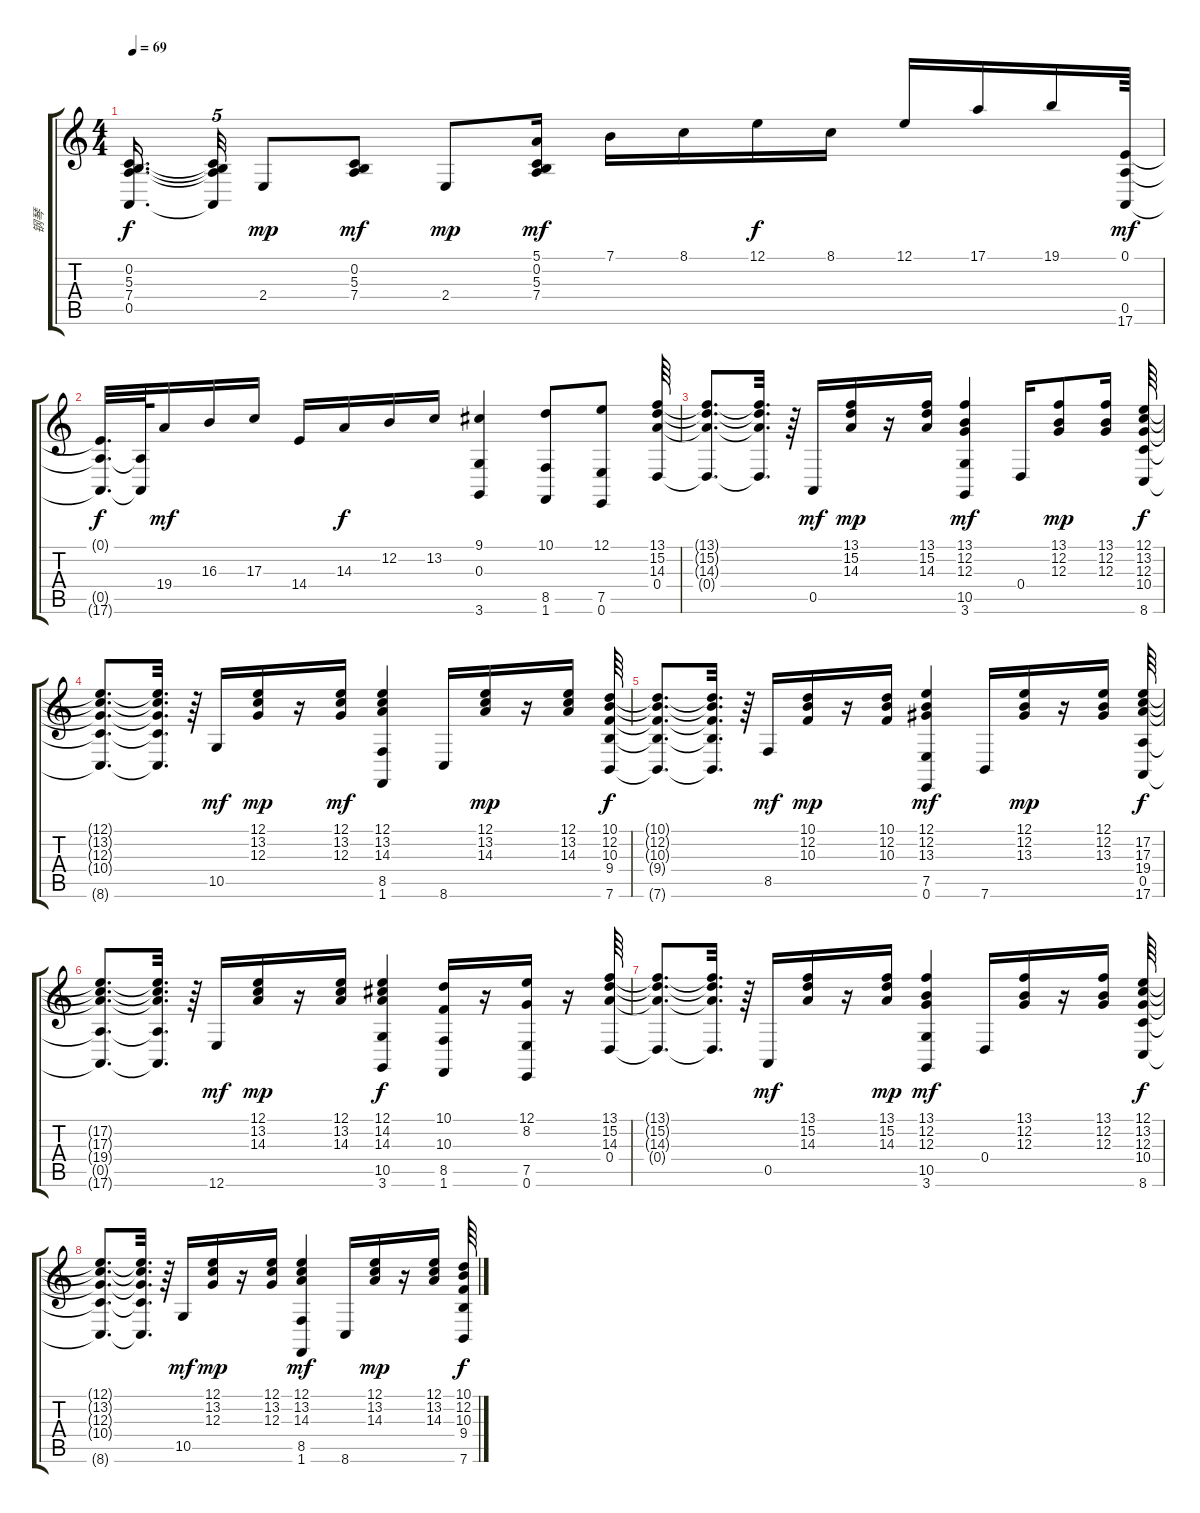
\track ("钢琴" "钢琴") {instrument brightacousticpiano}
\staff {score tabs}
\tuning (E4 B3 G3 D3 A2 E2) {hide}
\ts (4 4)
\tempo 69
\clef g2
\ks c
(0.2{t} 5.3{t} 7.4{t} 0.5{t}).16{d dy f beam splitsecondary} (0.2{t} 5.3{t} 7.4{t} 0.5{t}).32{tu (5 4)} 2.4.8{dy mp} (0.2 5.3 7.4).8{dy mf} 2.4.8{dy mp} (5.1 0.2 5.3 7.4).16{dy mf} 7.1.16 8.1.16 12.1.16{dy f} 8.1.16 12.1.16 17.1.16 19.1.16 (0.1 0.5 17.6).64{dy mf volume 9} |
(0.1{t} 0.5{t} 17.6{t}).32{d dy f} (0.5{t} 17.6{t}).64 19.4.16{dy mf} 16.3.16 17.3.16 14.4.16 14.3.16{dy f} 12.2.16 13.2.16 (9.1 0.3 3.6).4 (10.1 8.5 1.6).8 (12.1 7.5 0.6).8 (13.1 15.2 14.3 0.4).64{volume 9} |
(13.1{t} 15.2{t} 14.3{t} 0.4{t}).8{d} (13.1{t} 15.2{t} 14.3{t} 0.4{t}).32{d} r.64 0.5.16{dy mf} (13.1 15.2 14.3).16{dy mp} r.16 (13.1 15.2 14.3).16 (13.1 12.2 12.3 10.5 3.6).4{dy mf} 0.4.16 (13.1 12.2 12.3).8{dy mp} (13.1 12.2 12.3).16 (12.1 13.2 12.3 10.4 8.6).64{dy f} |
(12.1{t} 13.2{t} 12.3{t} 10.4{t} 8.6{t}).8{d} (12.1{t} 13.2{t} 12.3{t} 10.4{t} 8.6{t}).32{d} r.64 10.5.16{dy mf} (12.1 13.2 12.3).16{dy mp} r.16 (12.1 13.2 12.3).16{dy mf} (12.1 13.2 14.3 8.5 1.6).4 8.6.16 (12.1 13.2 14.3).16{dy mp} r.16 (12.1 13.2 14.3).16 (10.1 12.2 10.3 9.4 7.6).64{dy f} |
(10.1{t} 12.2{t} 10.3{t} 9.4{t} 7.6{t}).8{d} (10.1{t} 12.2{t} 10.3{t} 9.4{t} 7.6{t}).32{d} r.64 8.5.16{dy mf} (10.1 12.2 10.3).16{dy mp} r.16 (10.1 12.2 10.3).16 (12.1 12.2 13.3 7.5 0.6).4{dy mf} 7.6.16 (12.1 12.2 13.3).16{dy mp} r.16 (12.1 12.2 13.3).16 (17.2 17.3 19.4 0.5 17.6).64{dy f} |
(17.2{t} 17.3{t} 19.4{t} 0.5{t} 17.6{t}).8{d} (17.2{t} 17.3{t} 19.4{t} 0.5{t} 17.6{t}).32{d} r.64 12.6.16{dy mf} (12.1 13.2 14.3).16{dy mp} r.16 (12.1 13.2 14.3).16 (12.1 14.2 14.3 10.5 3.6).4{dy f} (10.1 10.3 8.5 1.6).16 r.16 (12.1 8.2 7.5 0.6).16 r.16 (13.1 15.2 14.3 0.4).64 |
(13.1{t} 15.2{t} 14.3{t} 0.4{t}).8{d} (13.1{t} 15.2{t} 14.3{t} 0.4{t}).32{d} r.64 0.5.16{dy mf} (13.1 15.2 14.3).16 r.16 (13.1 15.2 14.3).16{dy mp} (13.1 12.2 12.3 10.5 3.6).4{dy mf} 0.4.16 (13.1 12.2 12.3).16 r.16 (13.1 12.2 12.3).16 (12.1 13.2 12.3 10.4 8.6).64{dy f} |
(12.1{t} 13.2{t} 12.3{t} 10.4{t} 8.6{t}).8{d} (12.1{t} 13.2{t} 12.3{t} 10.4{t} 8.6{t}).32{d} r.64 10.5.16{dy mf} (12.1 13.2 12.3).16{dy mp} r.16 (12.1 13.2 12.3).16 (12.1 13.2 14.3 8.5 1.6).4{dy mf} 8.6.16 (12.1 13.2 14.3).16{dy mp} r.16 (12.1 13.2 14.3).16 (10.1 12.2 10.3 9.4 7.6).64{dy f}
